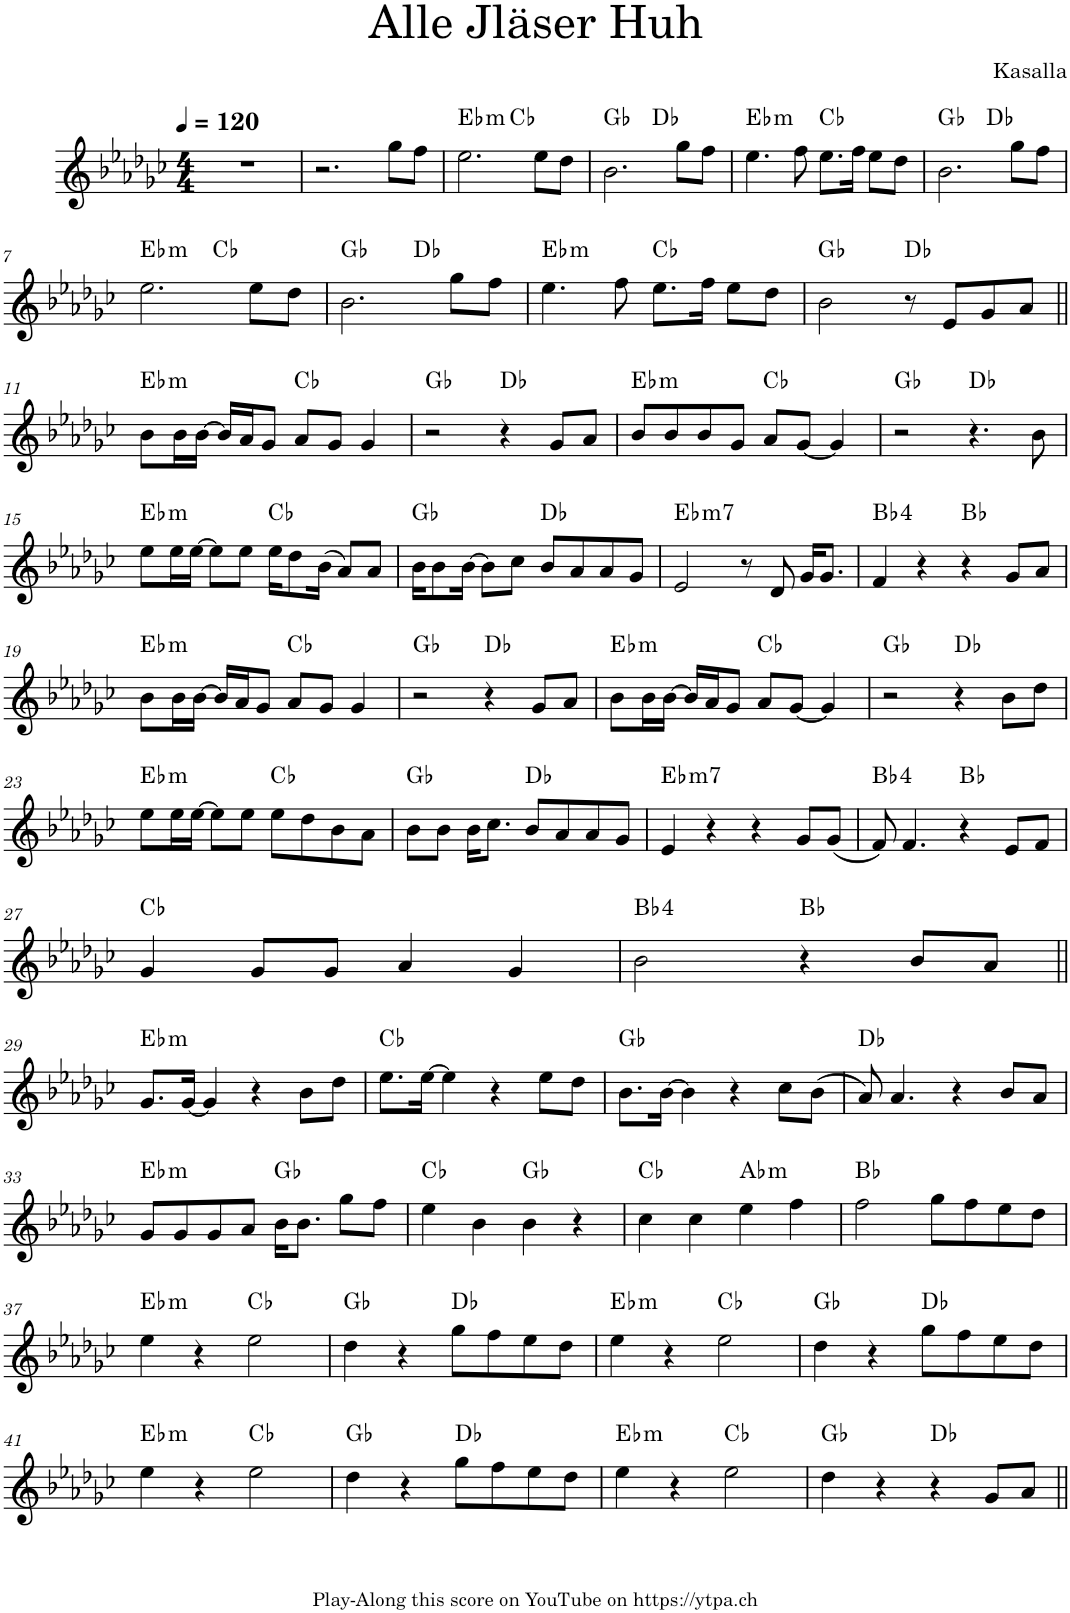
**kern	**harte
*part1	*part1
*staff1	*
*I"Piano	*
*I'Pno.	*
*clefG2	*
*k[b-e-a-d-g-c-]	*
*M4/4	*
*MM120	*
=1	=1
1r	.
=2	=2
2.r	.
8gg-\L	.
8ff\J	.
=3	=3
!	!LO:H:kt=m
*^	*
2.ee-\	2ryy	Eb:min
.	2ryy	Cb:maj
8ee-\L	.	.
8dd-\J	.	.
=4	=4	=4
2.b-\	2ryy	Gb:maj
.	2ryy	Db:maj
8gg-\L	.	.
8ff\J	.	.
=5	=5	=5
!	!	!LO:H:kt=m
*v	*v	*
4.ee-\	Eb:min
8ff\	.
8.ee-\L	Cb:maj
16ff\Jk	.
8ee-\L	.
8dd-\J	.
=6	=6
*^	*
2.b-\	2ryy	Gb:maj
.	2ryy	Db:maj
8gg-\L	.	.
8ff\J	.	.
!!LO:LB:g=z	!!
=7	=7	=7
!	!	!LO:H:kt=m
2.ee-\	2ryy	Eb:min
.	2ryy	Cb:maj
8ee-\L	.	.
8dd-\J	.	.
=8	=8	=8
2.b-\	2ryy	Gb:maj
.	2ryy	Db:maj
8gg-\L	.	.
8ff\J	.	.
=9	=9	=9
!	!	!LO:H:kt=m
*v	*v	*
4.ee-\	Eb:min
8ff\	.
8.ee-\L	Cb:maj
16ff\Jk	.
8ee-\L	.
8dd-\J	.
=10	=10
2b-\	Gb:maj
8r	Db:maj
8e-/L	.
8g-/	.
8a-/J	.
!!LO:LB:g=z
=11||	=11||
!	!LO:H:kt=m
8b-\L	Eb:min
16b-\L	.
[16b-\JJ	.
16b-/LL]	.
16a-/J	.
8g-/J	.
8a-/L	Cb:maj
8g-/J	.
4g-/	.
=12	=12
2r	Gb:maj
4r	Db:maj
8g-/L	.
8a-/J	.
=13	=13
!	!LO:H:kt=m
8b-/L	Eb:min
8b-/	.
8b-/	.
8g-/J	.
8a-/L	Cb:maj
[8g-/J	.
4g-/]	.
=14	=14
2r	Gb:maj
4.r	Db:maj
8b-\	.
!!LO:LB:g=z
=15	=15
!	!LO:H:kt=m
8ee-\L	Eb:min
16ee-\L	.
[16ee-\JJ	.
8ee-\L]	.
8ee-\J	.
16ee-\KL	Cb:maj
8dd-\	.
(16b-\Jk	.
8a-/L)	.
8a-/J	.
=16	=16
16b-\KL	Gb:maj
8b-\	.
[16b-\Jk	.
8b-\L]	.
8cc-\J	.
8b-/L	Db:maj
8a-/	.
8a-/	.
8g-/J	.
=17	=17
!	!LO:H:kt=m7
2e-/	Eb:min7
8r	.
8d-/	.
16g-/KL	.
8.g-/J	.
=18	=18
4f/	Bb:maj(4)
4r	.
4r	Bb:maj
8g-/L	.
8a-/J	.
!!LO:LB:g=z
=19	=19
!	!LO:H:kt=m
8b-\L	Eb:min
16b-\L	.
[16b-\JJ	.
16b-/LL]	.
16a-/J	.
8g-/J	.
8a-/L	Cb:maj
8g-/J	.
4g-/	.
=20	=20
2r	Gb:maj
4r	Db:maj
8g-/L	.
8a-/J	.
=21	=21
!	!LO:H:kt=m
8b-\L	Eb:min
16b-\L	.
[16b-\JJ	.
16b-/LL]	.
16a-/J	.
8g-/J	.
8a-/L	Cb:maj
[8g-/J	.
4g-/]	.
=22	=22
2r	Gb:maj
4r	Db:maj
8b-\L	.
8dd-\J	.
!!LO:LB:g=z
=23	=23
!	!LO:H:kt=m
8ee-\L	Eb:min
16ee-\L	.
[16ee-\JJ	.
8ee-\L]	.
8ee-\J	.
8ee-\L	Cb:maj
8dd-\	.
8b-\	.
8a-\J	.
=24	=24
8b-\L	Gb:maj
8b-\J	.
16b-\KL	.
8.cc-\J	.
8b-/L	Db:maj
8a-/	.
8a-/	.
8g-/J	.
=25	=25
!	!LO:H:kt=m7
4e-/	Eb:min7
4r	.
4r	.
8g-/L	.
(8g-/J	.
=26	=26
8f/)	Bb:maj(4)
4.f/	.
4r	Bb:maj
8e-/L	.
8f/J	.
!!LO:LB:g=z
=27	=27
4g-/	Cb:maj
8g-/L	.
8g-/J	.
4a-/	.
4g-/	.
=28	=28
2b-\	Bb:maj(4)
4r	Bb:maj
8b-/L	.
8a-/J	.
!!LO:LB:g=z
=29||	=29||
!	!LO:H:kt=m
8.g-/L	Eb:min
[16g-/Jk	.
4g-/]	.
4r	.
8b-\L	.
8dd-\J	.
=30	=30
8.ee-\L	Cb:maj
[16ee-\Jk	.
4ee-\]	.
4r	.
8ee-\L	.
8dd-\J	.
=31	=31
8.b-\L	Gb:maj
[16b-\Jk	.
4b-\]	.
4r	.
8cc-\L	.
(8b-\J	.
=32	=32
8a-/)	Db:maj
4.a-/	.
4r	.
8b-/L	.
8a-/J	.
!!LO:LB:g=z
=33	=33
!	!LO:H:kt=m
8g-/L	Eb:min
8g-/	.
8g-/	.
8a-/J	.
16b-\KL	Gb:maj
8.b-\J	.
8gg-\L	.
8ff\J	.
=34	=34
4ee-\	Cb:maj
4b-\	.
4b-\	Gb:maj
4r	.
=35	=35
4cc-\	Cb:maj
4cc-\	.
!	!LO:H:kt=m
4ee-\	Ab:min
4ff\	.
=36	=36
2ff\	Bb:maj
8gg-\L	.
8ff\	.
8ee-\	.
8dd-\J	.
!!LO:LB:g=z
=37	=37
!	!LO:H:kt=m
4ee-\	Eb:min
4r	.
2ee-\	Cb:maj
=38	=38
4dd-\	Gb:maj
4r	.
8gg-\L	Db:maj
8ff\	.
8ee-\	.
8dd-\J	.
=39	=39
!	!LO:H:kt=m
4ee-\	Eb:min
4r	.
2ee-\	Cb:maj
=40	=40
4dd-\	Gb:maj
4r	.
8gg-\L	Db:maj
8ff\	.
8ee-\	.
8dd-\J	.
!!LO:LB:g=z
=41	=41
!	!LO:H:kt=m
4ee-\	Eb:min
4r	.
2ee-\	Cb:maj
=42	=42
4dd-\	Gb:maj
4r	.
8gg-\L	Db:maj
8ff\	.
8ee-\	.
8dd-\J	.
=43	=43
!	!LO:H:kt=m
4ee-\	Eb:min
4r	.
2ee-\	Cb:maj
=44	=44
4dd-\	Gb:maj
4r	.
4r	Db:maj
8g-/L	.
8a-/J	.
=||	=||
*-	*-
